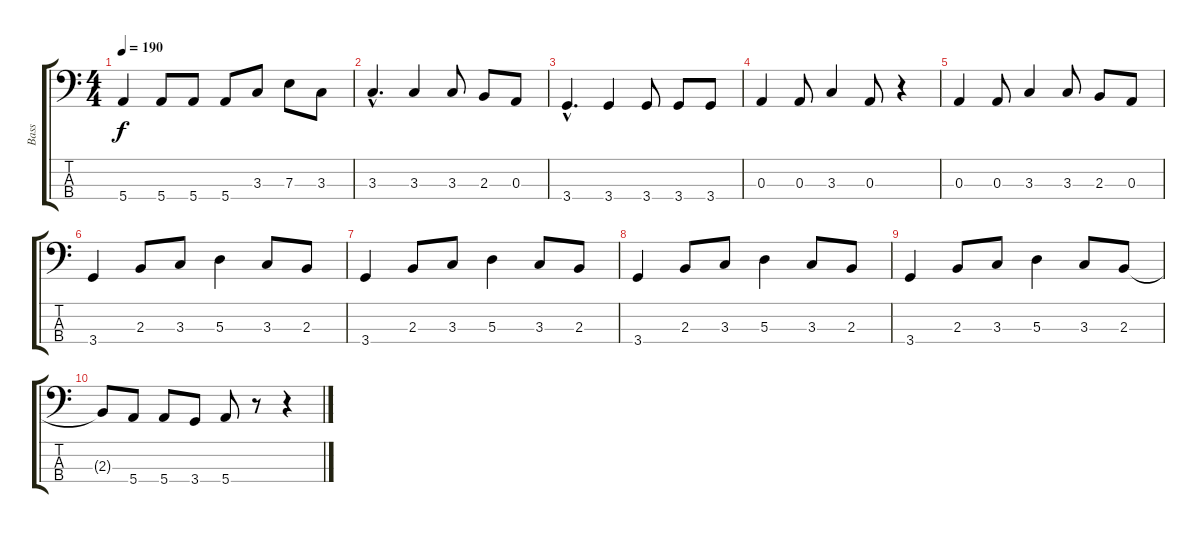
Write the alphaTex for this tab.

\track ("Bass" "Bass") {instrument electricbassfinger}
\staff {score tabs}
\tuning (G2 D2 A1 E1) {hide}
\ts (4 4)
\tempo 190
\clef f4
\ks c
5.4.4{dy f} 5.4.8 5.4.8 5.4.8 3.3.8 7.3.8 3.3.8 |
3.3{hac}.4{d} 3.3.4 3.3.8 2.3.8 0.3.8 |
3.4{hac}.4{d} 3.4.4 3.4.8 3.4.8 3.4.8 |
0.3.4 0.3.8 3.3.4 0.3.8 r.4 |
0.3.4 0.3.8 3.3.4 3.3.8 2.3.8 0.3.8 |
3.4.4 2.3.8 3.3.8 5.3.4 3.3.8 2.3.8 |
3.4.4 2.3.8 3.3.8 5.3.4 3.3.8 2.3.8 |
3.4.4 2.3.8 3.3.8 5.3.4 3.3.8 2.3.8 |
3.4.4 2.3.8 3.3.8 5.3.4 3.3.8 2.3.8 |
2.3{t}.8 5.4.8 5.4.8 3.4.8 5.4.8 r.8 r.4
